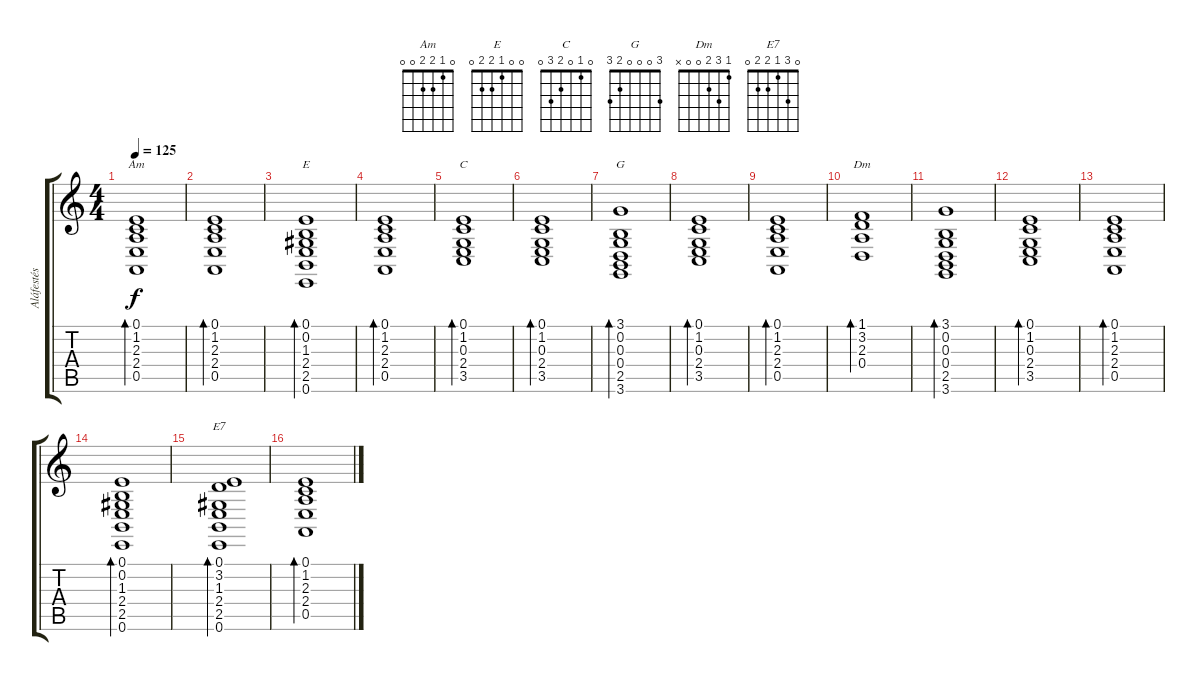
\track ("Aláfestés" "Aláfestés") {instrument voiceoohs}
\staff {score tabs}
\tuning (E4 B3 G3 D3 A2 E2) {hide}
\chord ("Am" 0 1 2 2 0 0)
\chord ("E" 0 0 1 2 2 0)
\chord ("C" 0 1 0 2 3 0)
\chord ("G" 3 0 0 0 2 3)
\chord ("Dm" 1 3 2 0 0 x)
\chord ("E7" 0 3 1 2 2 0)
\ts (4 4)
\tempo 125
\clef g2
\ks c
(0.1 1.2 2.3 2.4 0.5).1{bd 240 ch "Am" dy f instrument voiceoohs} |
(0.1 1.2 2.3 2.4 0.5).1{bd 240} |
(0.1 0.2 1.3 2.4 2.5 0.6).1{bd 240 ch "E"} |
(0.1 1.2 2.3 2.4 0.5).1{bd 240} |
(0.1 1.2 0.3 2.4 3.5).1{bd 240 ch "C"} |
(0.1 1.2 0.3 2.4 3.5).1{bd 240} |
(3.1 0.2 0.3 0.4 2.5 3.6).1{bd 240 ch "G"} |
(0.1 1.2 0.3 2.4 3.5).1{bd 240} |
(0.1 1.2 2.3 2.4 0.5).1{bd 240} |
(1.1 3.2 2.3 0.4).1{bd 240 ch "Dm"} |
(3.1 0.2 0.3 0.4 2.5 3.6).1{bd 240} |
(0.1 1.2 0.3 2.4 3.5).1{bd 240} |
(0.1 1.2 2.3 2.4 0.5).1{bd 240} |
(0.1 0.2 1.3 2.4 2.5 0.6).1{bd 240} |
(0.1 3.2 1.3 2.4 2.5 0.6).1{bd 240 ch "E7"} |
(0.1 1.2 2.3 2.4 0.5).1{bd 240}
